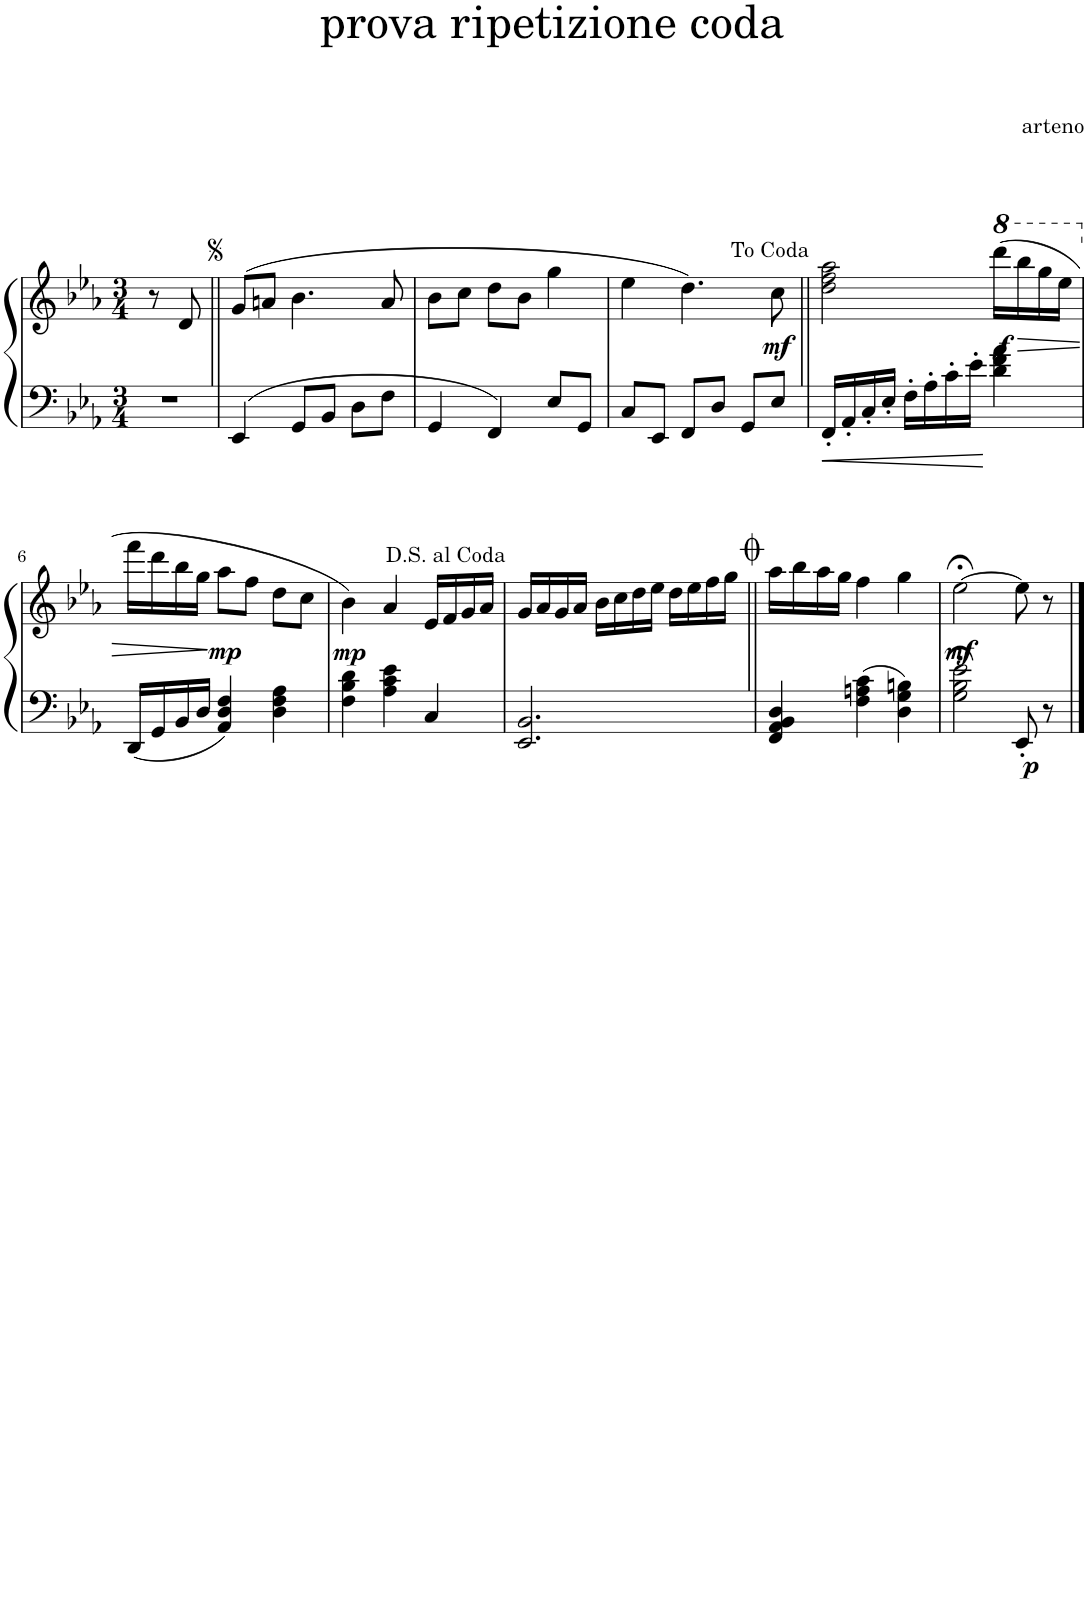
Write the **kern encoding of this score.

**kern	**kern	**dynam
*part1	*part1	*part1
*staff2	*staff1	*staff1/2
*I"Piano	*	*
*I'Pno.	*	*
*clefF4	*clefG2	*
*k[b-e-a-]	*k[b-e-a-]	*
*M3/4	*M3/4	*
=1	=1	=1
4r	8r	.
.	8d/	.
=2||	=2||	=2||
4EE-/	(8g/L	.
.	8an/J	.
8GG/L	4.b-\	.
8BB-/J	.	.
8D\L	.	.
8F\J	8a/	.
=3	=3	=3
4GG/	8b-\L	.
.	8cc\J	.
4FF/	8dd\L	.
.	8b-\J	.
8E-/L	4gg\	.
8GG/J	.	.
=4	=4	=4
8C/L	4ee-\	.
8EE-/J	.	.
8FF/L	4.dd\)	.
8D/J	.	.
8GG/L	.	.
!	!	!LO:DY:b
8E-/J	8cc\	mf
=5||	=5||	=5||
16FF'/LL	2dd\ 2ff\ 2aa-\	.
16AA-'/	.	.
16C'/	.	.
16E-'/JJ	.	.
16F'\LL	.	.
16A-'\	.	.
16c'\	.	.
16e-'\JJ	.	.
*	*8va	*
!	!	!LO:DY:b
4d\ 4f\ 4a-\	(16dddd\LL	f
!	!	!LO:HP:b
.	16bbb-\	>
.	16ggg\	.
.	16eee-\JJ	.
!!LO:LB:g=z
=6	=6	=6
*	*X8va	*
16DD/LL	16fff\LL	.
16GG/	16ddd\	.
16BB-/	16bb-\	.
16D/JJ	16gg\JJ	.
!	!	!LO:DY:n=1:b
4AA-/ 4D/ 4F/	8aa-\L	] mp
.	8ff\J	.
4D\ 4F\ 4A-\	8dd\L	.
.	8cc\J	.
=7	=7	=7
!	!	!LO:DY:b
4F\ 4B-\ 4d\	4b-\)	mp
4A-\ 4c\ 4e-\	4a-/	.
4C/	16e-/LL	.
.	16f/	.
.	16g/	.
.	16a-/JJ	.
=8	=8	=8
2.EE-/ 2.BB-/	16g/LL	.
.	16a-/	.
.	16g/	.
.	16a-/JJ	.
.	16b-\LL	.
.	16cc\	.
.	16dd\	.
.	16ee-\JJ	.
.	16dd\LL	.
.	16ee-\	.
.	16ff\	.
.	16gg\JJ	.
=9||	=9||	=9||
4FF/ 4AA-/ 4BB-/ 4D/	16aa-\LL	.
.	16bb-\	.
.	16aa-\	.
.	16gg\JJ	.
4F\ 4An\ 4c\	4ff\	.
4D\ 4G\ 4Bn\	4gg\	.
=10	=10	=10
!	!	!LO:DY:b
2G\;< 2B-\;< 2e-\;<	[2ee-;<\	mf
!	!	!LO:DY:b=2
8EE-'/	8ee-\]	p
8r	8r	.
==	==	==
*-	*-	*-
